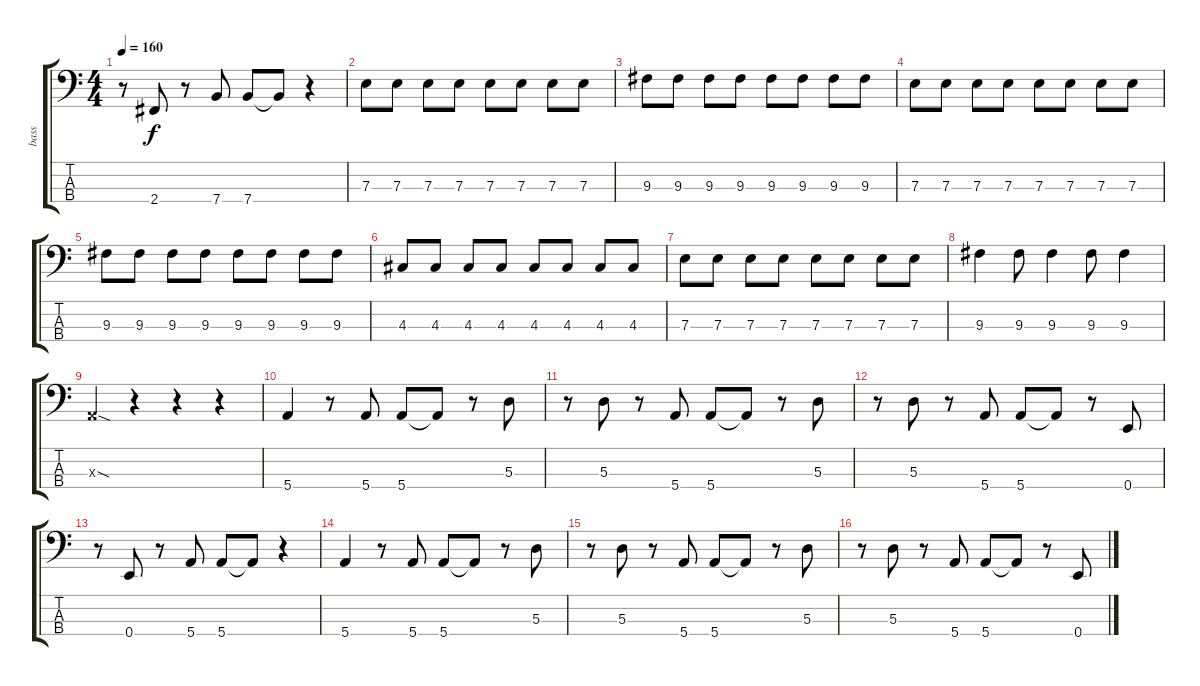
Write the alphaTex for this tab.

\track ("bass" "bass") {instrument electricbasspick}
\staff {score tabs}
\tuning (G2 D2 A1 E1) {hide}
\ts (4 4)
\tempo 160
\clef f4
\ks c
r.8{dy f} 2.4.8 r.8 7.4.8 7.4.8 7.4{t}.8 r.4 |
7.3.8 7.3.8 7.3.8 7.3.8 7.3.8 7.3.8 7.3.8 7.3.8 |
9.3.8 9.3.8 9.3.8 9.3.8 9.3.8 9.3.8 9.3.8 9.3.8 |
7.3.8 7.3.8 7.3.8 7.3.8 7.3.8 7.3.8 7.3.8 7.3.8 |
9.3.8 9.3.8 9.3.8 9.3.8 9.3.8 9.3.8 9.3.8 9.3.8 |
4.3.8 4.3.8 4.3.8 4.3.8 4.3.8 4.3.8 4.3.8 4.3.8 |
7.3.8 7.3.8 7.3.8 7.3.8 7.3.8 7.3.8 7.3.8 7.3.8 |
9.3.4 9.3.8 9.3.4 9.3.8 9.3.4 |
0.3{sod x}.4 r.4 r.4 r.4 |
5.4.4 r.8 5.4.8 5.4.8 5.4{t}.8 r.8 5.3.8 |
r.8 5.3.8 r.8 5.4.8 5.4.8 5.4{t}.8 r.8 5.3.8 |
r.8 5.3.8 r.8 5.4.8 5.4.8 5.4{t}.8 r.8 0.4.8 |
r.8 0.4.8 r.8 5.4.8 5.4.8 5.4{t}.8 r.4 |
5.4.4 r.8 5.4.8 5.4.8 5.4{t}.8 r.8 5.3.8 |
r.8 5.3.8 r.8 5.4.8 5.4.8 5.4{t}.8 r.8 5.3.8 |
r.8 5.3.8 r.8 5.4.8 5.4.8 5.4{t}.8 r.8 0.4.8
